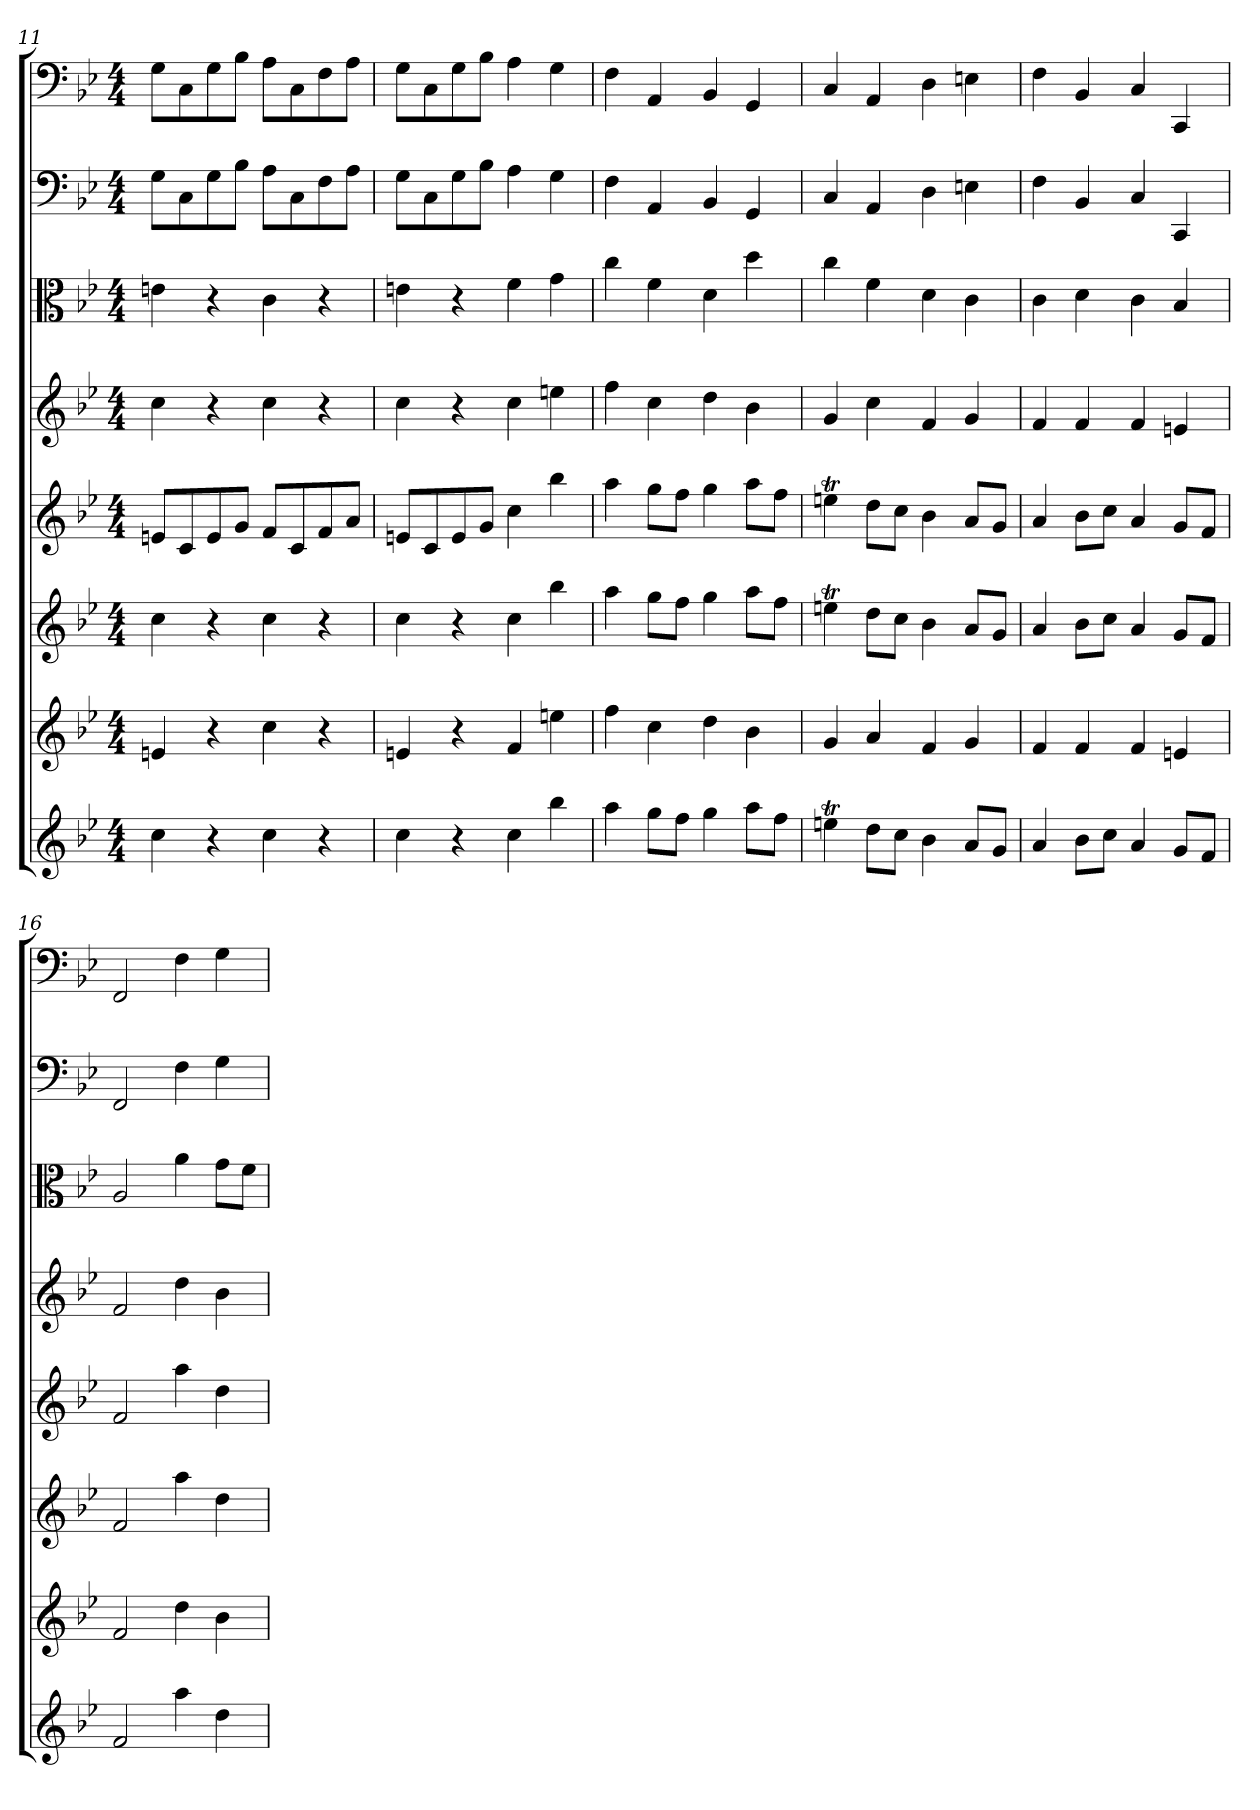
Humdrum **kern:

**kern	**kern	**kern	**kern	**kern	**kern	**kern	**kern
*part8	*part7	*part6	*part5	*part4	*part3	*part2	*part1
*staff8	*staff7	*staff6	*staff5	*staff4	*staff3	*staff2	*staff1
*clefG2	*clefG2	*clefG2	*clefG2	*clefG2	*clefC3	*clefF4	*clefF4
*k[b-e-]	*k[b-e-]	*k[b-e-]	*k[b-e-]	*k[b-e-]	*k[b-e-]	*k[b-e-]	*k[b-e-]
*B-:	*B-:	*B-:	*B-:	*B-:	*B-:	*B-:	*B-:
*M4/4	*M4/4	*M4/4	*M4/4	*M4/4	*M4/4	*M4/4	*M4/4
=11	=11	=11	=11	=11	=11	=11	=11
4cc\	4en/	4cc\	8en/L	4cc\	4en\	8G\L	8G\L
.	.	.	8c/	.	.	8C\	8C\
4r	4r	4r	8e/	4r	4r	8G\	8G\
.	.	.	8g/J	.	.	8B-\J	8B-\J
4cc\	4cc\	4cc\	8f/L	4cc\	4c\	8A\L	8A\L
.	.	.	8c/	.	.	8C\	8C\
4r	4r	4r	8f/	4r	4r	8F\	8F\
.	.	.	8a/J	.	.	8A\J	8A\J
=12	=12	=12	=12	=12	=12	=12	=12
4cc\	4en/	4cc\	8en/L	4cc\	4en\	8G\L	8G\L
.	.	.	8c/	.	.	8C\	8C\
4r	4r	4r	8e/	4r	4r	8G\	8G\
.	.	.	8g/J	.	.	8B-\J	8B-\J
4cc\	4f/	4cc\	4cc\	4cc\	4f\	4A\	4A\
4bb-\	4een\	4bb-\	4bb-\	4een\	4g\	4G\	4G\
=13	=13	=13	=13	=13	=13	=13	=13
4aa\	4ff\	4aa\	4aa\	4ff\	4cc\	4F\	4F\
8gg\L	4cc\	8gg\L	8gg\L	4cc\	4f\	4AA/	4AA/
8ff\J	.	8ff\J	8ff\J	.	.	.	.
4gg\	4dd\	4gg\	4gg\	4dd\	4d\	4BB-/	4BB-/
8aa\L	4b-\	8aa\L	8aa\L	4b-\	4dd\	4GG/	4GG/
8ff\J	.	8ff\J	8ff\J	.	.	.	.
=14	=14	=14	=14	=14	=14	=14	=14
4eent\	4g/	4eent\	4eent\	4g/	4cc\	4C/	4C/
8dd\L	4a/	8dd\L	8dd\L	4cc\	4f\	4AA/	4AA/
8cc\J	.	8cc\J	8cc\J	.	.	.	.
4b-\	4f/	4b-\	4b-\	4f/	4d\	4D\	4D\
8a/L	4g/	8a/L	8a/L	4g/	4c\	4En\	4En\
8g/J	.	8g/J	8g/J	.	.	.	.
=15	=15	=15	=15	=15	=15	=15	=15
4a/	4f/	4a/	4a/	4f/	4c\	4F\	4F\
8b-\L	4f/	8b-\L	8b-\L	4f/	4d\	4BB-/	4BB-/
8cc\J	.	8cc\J	8cc\J	.	.	.	.
4a/	4f/	4a/	4a/	4f/	4c\	4C/	4C/
8g/L	4en/	8g/L	8g/L	4en/	4B-/	4CC/	4CC/
8f/J	.	8f/J	8f/J	.	.	.	.
=16	=16	=16	=16	=16	=16	=16	=16
2f/	2f/	2f/	2f/	2f/	2A/	2FF/	2FF/
4aa\	4dd\	4aa\	4aa\	4dd\	4a\	4F\	4F\
4dd\	4b-\	4dd\	4dd\	4b-\	8g\L	4G\	4G\
.	.	.	.	.	8f\J	.	.
=	=	=	=	=	=	=	=
*-	*-	*-	*-	*-	*-	*-	*-
